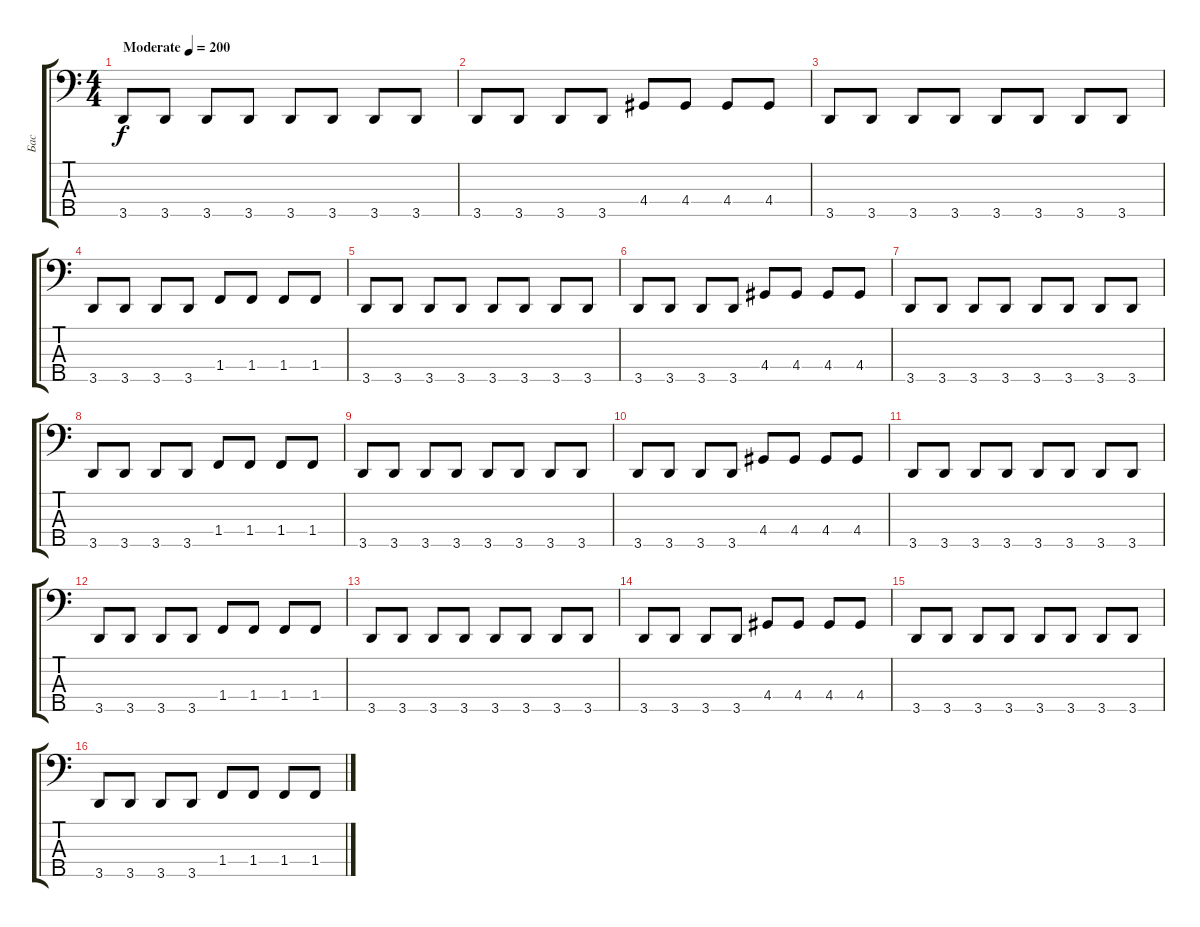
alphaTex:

\track ("Бас" "Бас") {instrument electricbassfinger}
\staff {score tabs}
\tuning (G2 D2 A1 E1 B0) {hide}
\ts (4 4)
\tempo (200 "Moderate")
\clef f4
\ks c
3.5.8{dy f instrument electricbassfinger} 3.5.8 3.5.8 3.5.8 3.5.8 3.5.8 3.5.8 3.5.8 |
3.5.8 3.5.8 3.5.8 3.5.8 4.4.8 4.4.8 4.4.8 4.4.8 |
3.5.8 3.5.8 3.5.8 3.5.8 3.5.8 3.5.8 3.5.8 3.5.8 |
3.5.8 3.5.8 3.5.8 3.5.8 1.4.8 1.4.8 1.4.8 1.4.8 |
3.5.8 3.5.8 3.5.8 3.5.8 3.5.8 3.5.8 3.5.8 3.5.8 |
3.5.8 3.5.8 3.5.8 3.5.8 4.4.8 4.4.8 4.4.8 4.4.8 |
3.5.8 3.5.8 3.5.8 3.5.8 3.5.8 3.5.8 3.5.8 3.5.8 |
3.5.8 3.5.8 3.5.8 3.5.8 1.4.8 1.4.8 1.4.8 1.4.8 |
3.5.8 3.5.8 3.5.8 3.5.8 3.5.8 3.5.8 3.5.8 3.5.8 |
3.5.8 3.5.8 3.5.8 3.5.8 4.4.8 4.4.8 4.4.8 4.4.8 |
3.5.8 3.5.8 3.5.8 3.5.8 3.5.8 3.5.8 3.5.8 3.5.8 |
3.5.8 3.5.8 3.5.8 3.5.8 1.4.8 1.4.8 1.4.8 1.4.8 |
3.5.8 3.5.8 3.5.8 3.5.8 3.5.8 3.5.8 3.5.8 3.5.8 |
3.5.8 3.5.8 3.5.8 3.5.8 4.4.8 4.4.8 4.4.8 4.4.8 |
3.5.8 3.5.8 3.5.8 3.5.8 3.5.8 3.5.8 3.5.8 3.5.8 |
3.5.8 3.5.8 3.5.8 3.5.8 1.4.8 1.4.8 1.4.8 1.4.8
